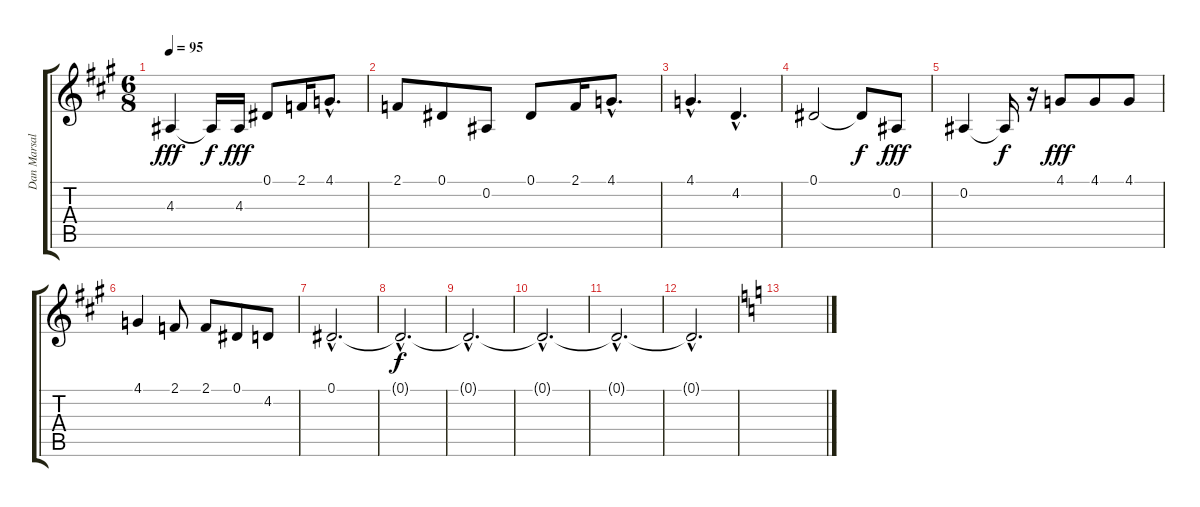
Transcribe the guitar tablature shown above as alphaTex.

\track ("Dan Marsala" "Dan Marsal") {instrument tenorsax}
\staff {score tabs}
\tuning (Eb4 Bb3 Gb3 Db3 Ab2 Eb2) {hide}
\ts (6 8)
\tempo 95
\clef g2
\ks a
4.3.4{dy fff} 4.3{t}.16{dy f} 4.3.16{dy fff} 0.1.8 2.1.16 4.1{hac}.8{d} |
2.1.8 0.1.8 0.2.8 0.1.8 2.1.16 4.1{hac}.8{d} |
4.1{hac}.4{d} 4.2{hac}.4{d} |
0.1.2 0.1{t}.8{dy f} 0.2.8{dy fff} |
0.2.4 0.2{t}.16{dy f} r.16 4.1.8{dy fff} 4.1.8 4.1.8 |
4.1.4 2.1.8 2.1.8 0.1.8 4.2.8 |
0.1{hac}.2{d} |
0.1{hac t}.2{d dy f} |
0.1{hac t}.2{d} |
0.1{hac t}.2{d} |
0.1{hac t}.2{d} |
0.1{hac t}.2{d} |
\ks c
